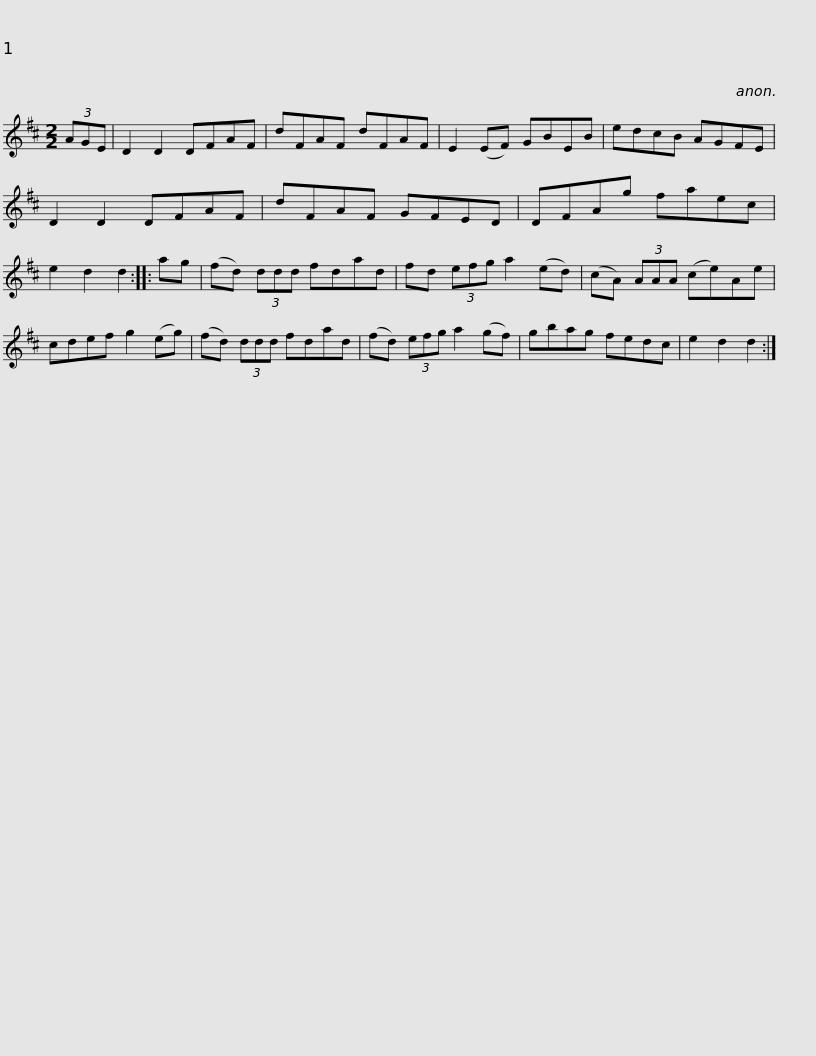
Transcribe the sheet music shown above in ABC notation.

X:1
L:1/8
M:2/2
I:linebreak $
K:D
V:1 treble
V:1
 (3AGE | D2 D2 DFAF | dFAF dFAF | E2 (EF) GBEB | edcB AGFE | %5
 D2 D2 DFAF |$ dFAF GFED | DFAg faec | e2 d2 d2 :: ag | %10
 (fd) (3ddd fdad | fd (3efg a2 (ed) |$ (cA) (3AAA (ce)Ae | cdef g2 (eg) | (fd) (3ddd fdad | %15
 (fd) (3efg a2 (gf) | gbag fedc | e2 d2 d2 :| %18
